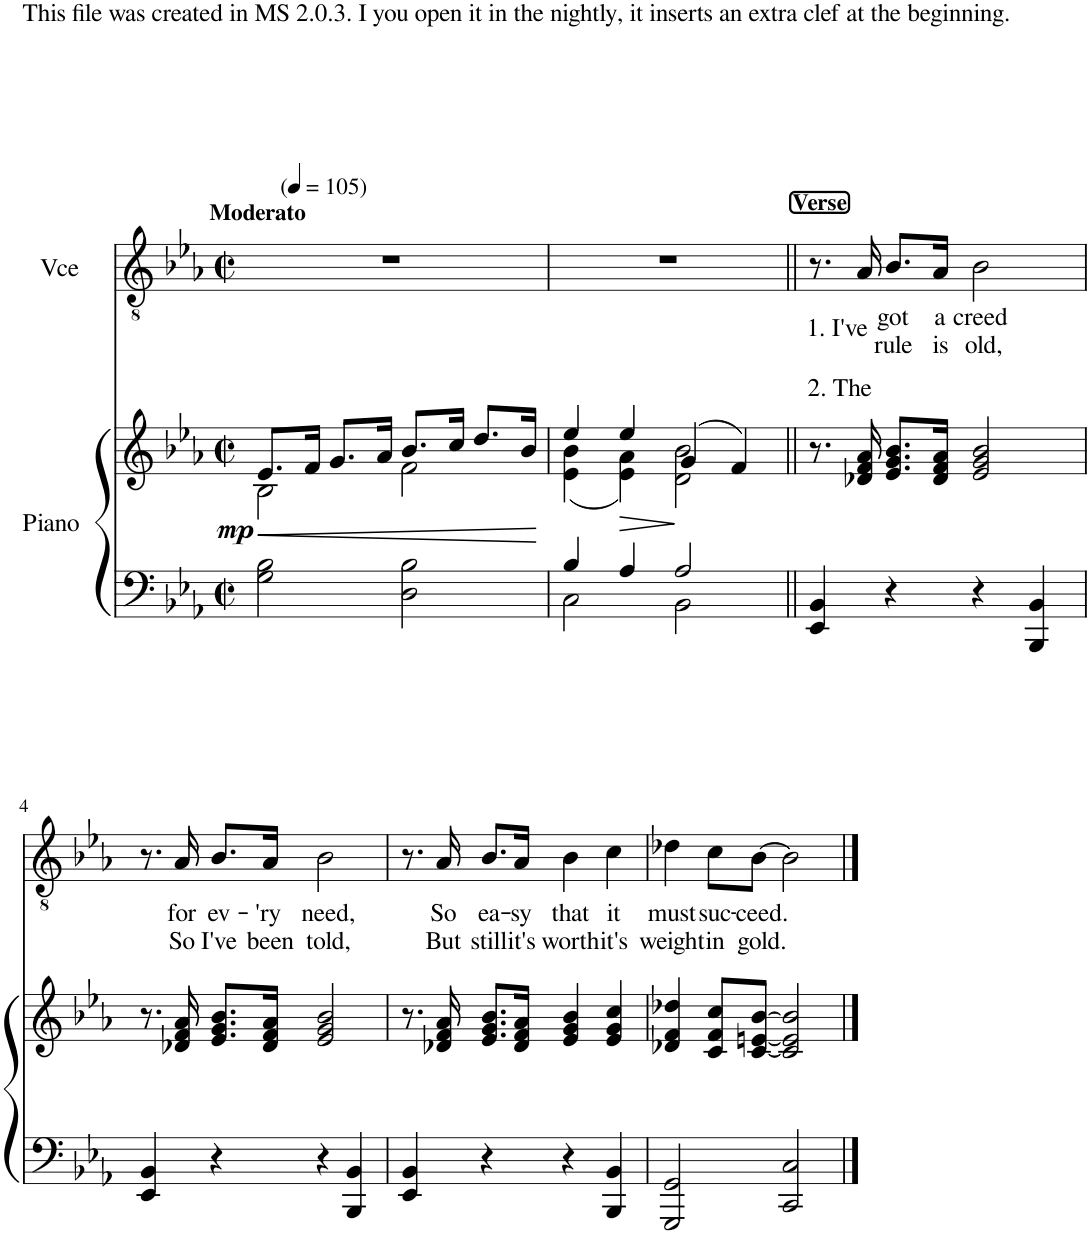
**kern	**kern	**dynam	**kern	**text	**text
*part2	*part2	*part2	*part1	*part1	*part1
*staff3	*staff2	*staff2/3	*staff1	*staff1	*staff1
*I"Piano	*	*	*I"Vce	*	*
*I'Pno	*	*	*	*	*
*clefF4	*clefG2	*	*clefGv2	*	*
*k[b-e-a-]	*k[b-e-a-]	*	*k[b-e-a-]	*	*
*M2/2	*M2/2	*	*M2/2	*	*
*met(c|)	*met(c|)	*	*met(c|)	*	*
*MM105	*MM105	*	*MM105	*	*
=1	=1	=1	=1	=1	=1
!	!	!	!LO:TX:a:B:t=Moderato	!	!
!	!	!LO:HP:b	!	!	!
*	*^	*	*	*	*
!	!	!	!LO:DY:n=1:b	!	!	!
2G\ 2B-\	8.e-/L	2B-\	< mp	1r	.	.
.	16f/Jk	.	.	.	.	.
.	8.g/L	.	.	.	.	.
.	16a-/Jk	.	.	.	.	.
2D\ 2B-\	8.b-/L	2f\	.	.	.	.
.	16cc/Jk	.	.	.	.	.
.	8.dd/L	.	.	.	.	.
.	16b-/Jk	.	.	.	.	.
*	*v	*v	*	*	*	*
.	.	[	.	.	.
=2	=2	=2	=2	=2	=2
*^	*^	*	*	*	*
4B-/	2C\	4ee-/	(4e-\ 4b-\	.	1r	.	.
!	!	!	!	!LO:HP:b	!	!	!
4A-/	.	4ee-/	4e-\ 4a-\)	>	.	.	.
2A-/	2BB-\	(4g/	2d\ 2b-\	]	.	.	.
.	.	4f/)	.	.	.	.	.
*v	*v	*	*	*	*	*	*
*	*v	*v	*	*	*	*
!!LO:REH:place=s1:a:B:cj:t=Verse
=3||	=3||	=3||	=3||	=3||	=3||
4EE-/ 4BB-/	8.r	.	8.r	.	.
!	!	!	!	!LO:LY:b	!LO:LY:b
.	16d-X/ 16f/ 16a-/	.	16A-/	1. I've	2. The
!	!	!	!	!LO:LY:b	!LO:LY:b
4r	8.e-/ 8.g/ 8.b-/L	.	8.B-/L	got	rule
!	!	!	!	!LO:LY:b	!LO:LY:b
.	16d-/ 16f/ 16a-/Jk	.	16A-/Jk	a	is
!	!	!	!	!LO:LY:b	!LO:LY:b
4r	2e-/ 2g/ 2b-/	.	2B-\	creed	old,
4BBB-/ 4BB-/	.	.	.	.	.
!!LO:LB:g=z
=4	=4	=4	=4	=4	=4
4EE-/ 4BB-/	8.r	.	8.r	.	.
!	!	!	!	!LO:LY:b	!LO:LY:b
.	16d-X/ 16f/ 16a-/	.	16A-/	for	So
!	!	!	!	!LO:LY:b	!LO:LY:b
4r	8.e-/ 8.g/ 8.b-/L	.	8.B-/L	ev-	I've
!	!	!	!	!LO:LY:b	!LO:LY:b
.	16d-/ 16f/ 16a-/Jk	.	16A-/Jk	-'ry	been
!	!	!	!	!LO:LY:b	!LO:LY:b
4r	2e-/ 2g/ 2b-/	.	2B-\	need,	told,
4BBB-/ 4BB-/	.	.	.	.	.
=5	=5	=5	=5	=5	=5
4EE-/ 4BB-/	8.r	.	8.r	.	.
!	!	!	!	!LO:LY:b	!LO:LY:b
.	16d-X/ 16f/ 16a-/	.	16A-/	So	But
!	!	!	!	!LO:LY:b	!LO:LY:b
4r	8.e-/ 8.g/ 8.b-/L	.	8.B-/L	ea-	still
!	!	!	!	!LO:LY:b	!LO:LY:b
.	16d-/ 16f/ 16a-/Jk	.	16A-/Jk	-sy	it's
!	!	!	!	!LO:LY:b	!LO:LY:b
4r	4e-/ 4g/ 4b-/	.	4B-\	that	worth
!	!	!	!	!LO:LY:b	!LO:LY:b
4BBB-/ 4BB-/	4e-/ 4g/ 4cc/	.	4c\	it	it's
=6	=6	=6	=6	=6	=6
!	!	!	!	!LO:LY:b	!LO:LY:b
2GGG/ 2GG/	4d-X/ 4f/ 4dd-X/	.	4d-X\	must	weight
!	!	!	!	!LO:LY:b	!LO:LY:b
.	8c/ 8f/ 8cc/L	.	8c\L	suc-	in
!	!	!	!	!LO:LY:b	!LO:LY:b
.	[8c/ [8en/ [8b-/J	.	[8B-\J	-ceed.	gold.
2CC/ 2C/	2c/] 2e/] 2b-/]	.	2B-\]	.	.
==	==	==	==	==	==
*-	*-	*-	*-	*-	*-
